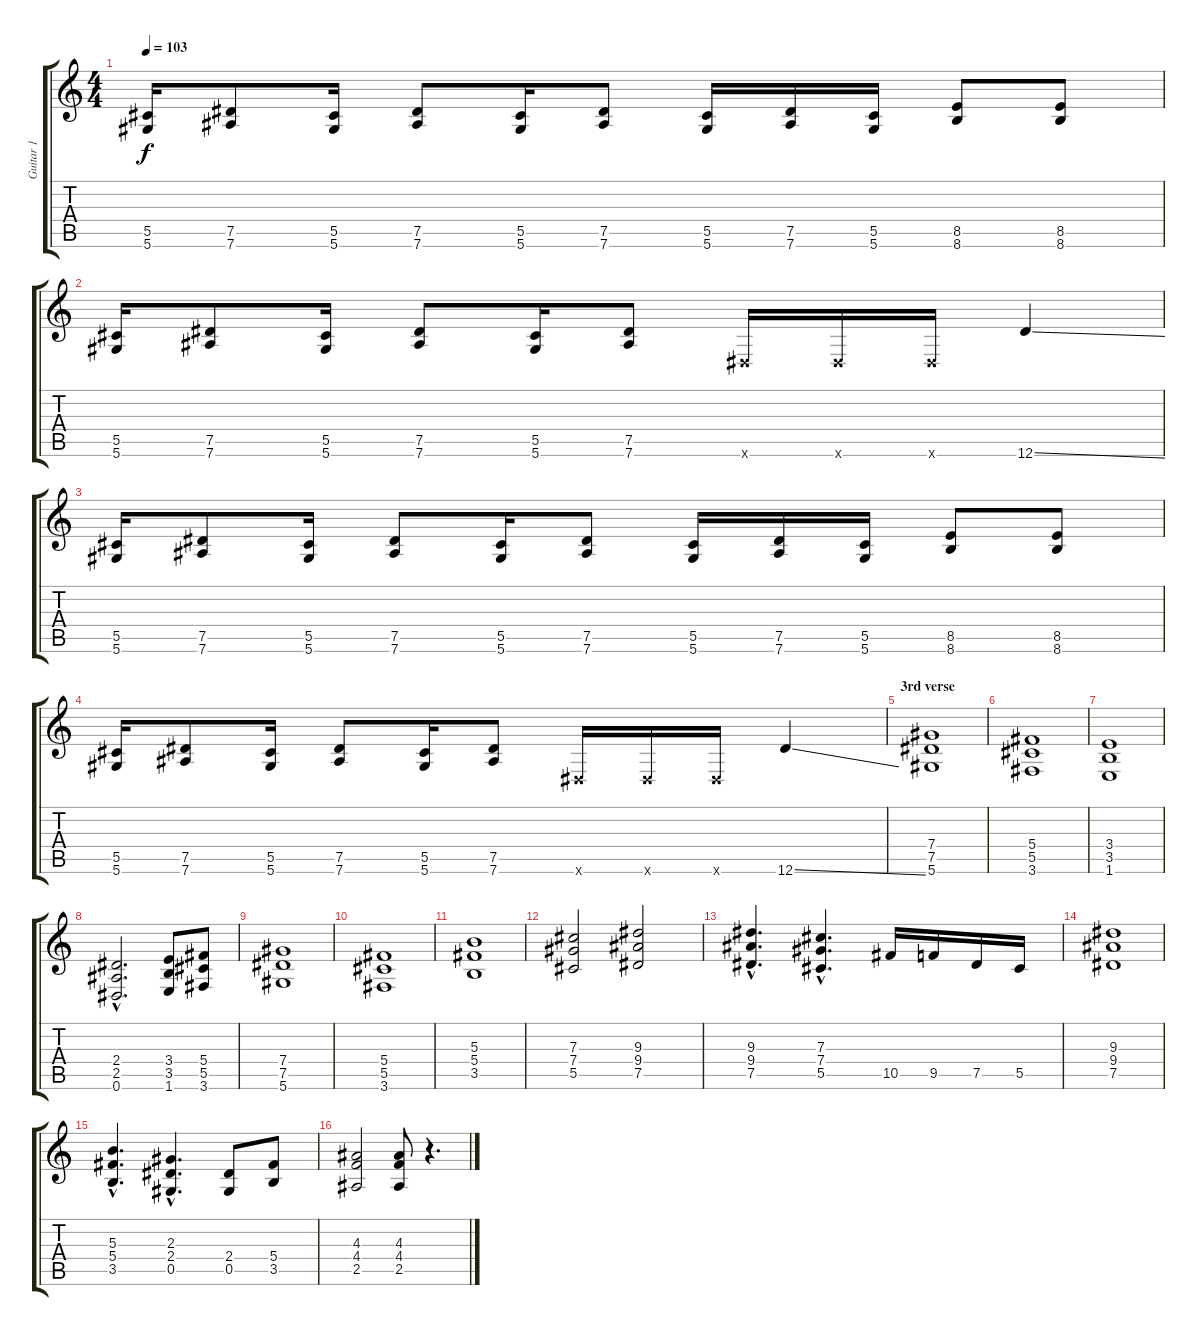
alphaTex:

\track ("Guitar 1" "Guitar 1") {instrument distortionguitar}
\staff {score tabs}
\tuning (Eb4 Bb3 Gb3 Db3 Ab2 Eb2) {hide}
\ts (4 4)
\tempo 103
\clef g2
\ks c
(5.5 5.6).16{dy f} (7.5 7.6).8 (5.5 5.6).16 (7.5 7.6).8 (5.5 5.6).16 (7.5 7.6).8 (5.5 5.6).16 (7.5 7.6).16 (5.5 5.6).16 (8.5 8.6).8 (8.5 8.6).8 |
(5.5 5.6).16 (7.5 7.6).8 (5.5 5.6).16 (7.5 7.6).8 (5.5 5.6).16 (7.5 7.6).8 0.6{x}.16 0.6{x}.16 0.6{x}.16 12.6{ss}.4 |
(5.5 5.6).16 (7.5 7.6).8 (5.5 5.6).16 (7.5 7.6).8 (5.5 5.6).16 (7.5 7.6).8 (5.5 5.6).16 (7.5 7.6).16 (5.5 5.6).16 (8.5 8.6).8 (8.5 8.6).8 |
(5.5 5.6).16 (7.5 7.6).8 (5.5 5.6).16 (7.5 7.6).8 (5.5 5.6).16 (7.5 7.6).8 0.6{x}.16 0.6{x}.16 0.6{x}.16 12.6{ss}.4 |
\section ("" "3rd verse")
(7.4 7.5 5.6).1 |
(5.4 5.5 3.6).1 |
(3.4 3.5 1.6).1 |
(2.4{hac} 2.5{hac} 0.6{hac}).2{d} (3.4 3.5 1.6).8 (5.4 5.5 3.6).8 |
(7.4 7.5 5.6).1 |
(5.4 5.5 3.6).1 |
(5.3 5.4 3.5).1 |
(7.3 7.4 5.5).2 (9.3 9.4 7.5).2 |
(9.3{hac} 9.4{hac} 7.5{hac}).4{d} (7.3{hac} 7.4{hac} 5.5{hac}).4{d} 10.5.16 9.5.16 7.5.16 5.5.16 |
(9.3 9.4 7.5).1 |
(5.3{hac} 5.4{hac} 3.5{hac}).4{d} (2.3{hac} 2.4{hac} 0.5{hac}).4{d} (2.4 0.5).8 (5.4 3.5).8 |
(4.3 4.4 2.5).2 (4.3 4.4 2.5).8 r.4{d}
